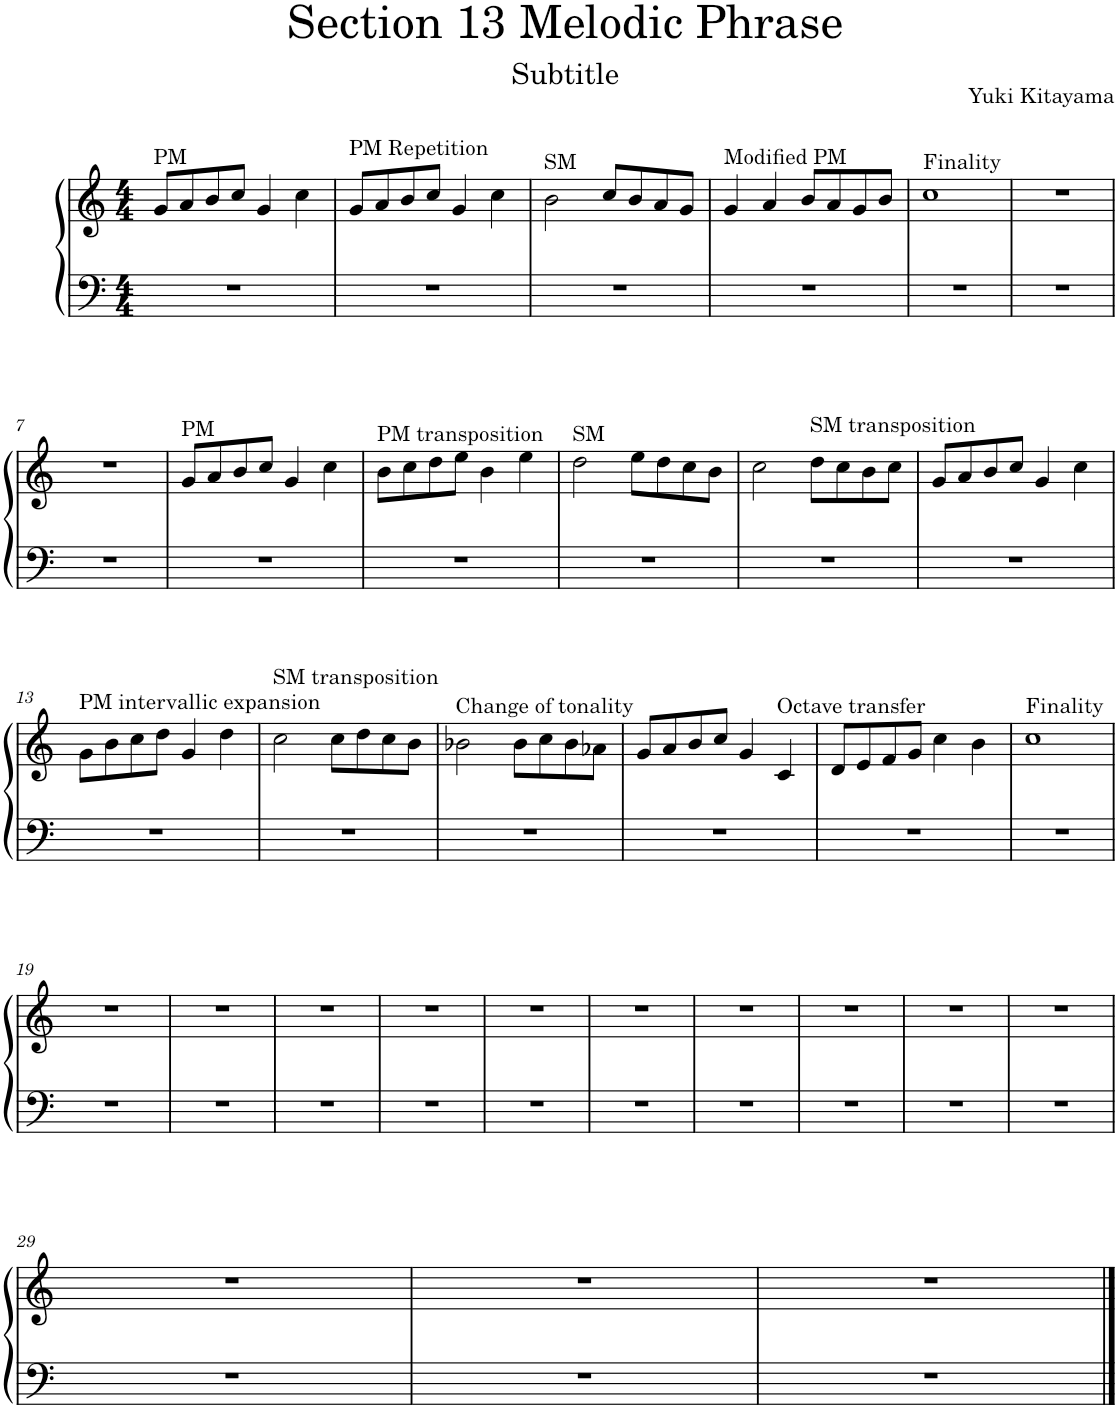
**kern	**kern
*part1	*part1
*staff2	*staff1
*I"Piano	*
*I'Pno.	*
*clefF4	*clefG2
*k[]	*k[]
*M4/4	*M4/4
=1	=1
!	!LO:TX:a:t=PM
1r	8g/L
.	8a/
.	8b/
.	8cc/J
.	4g/
.	4cc\
=2	=2
!	!LO:TX:a:t=PM Repetition
1r	8g/L
.	8a/
.	8b/
.	8cc/J
.	4g/
.	4cc\
=3	=3
!	!LO:TX:a:t=SM
1r	2b\
.	8cc/L
.	8b/
.	8a/
.	8g/J
=4	=4
!	!LO:TX:a:t=Modified PM
1r	4g/
.	4a/
.	8b/L
.	8a/
.	8g/
.	8b/J
=5	=5
!	!LO:TX:a:t=Finality
1r	1cc
=6	=6
1r	1r
!!LO:LB:g=z
=7	=7
1r	1r
=8	=8
!	!LO:TX:a:t=PM
1r	8g/L
.	8a/
.	8b/
.	8cc/J
.	4g/
.	4cc\
=9	=9
!	!LO:TX:a:t=PM transposition
1r	8b\L
.	8cc\
.	8dd\
.	8ee\J
.	4b\
.	4ee\
=10	=10
!	!LO:TX:a:t=SM
1r	2dd\
.	8ee\L
.	8dd\
.	8cc\
.	8b\J
=11	=11
1r	2cc\
!	!LO:TX:a:t=SM transposition
.	8dd\L
.	8cc\
.	8b\
.	8cc\J
=12	=12
1r	8g/L
.	8a/
.	8b/
.	8cc/J
.	4g/
.	4cc\
!!LO:LB:g=z
=13	=13
!	!LO:TX:a:t=PM intervallic expansion
1r	8g\L
.	8b\
.	8cc\
.	8dd\J
.	4g/
.	4dd\
=14	=14
!	!LO:TX:a:t=SM transposition
1r	2cc\
.	8cc\L
.	8dd\
.	8cc\
.	8b\J
=15	=15
!	!LO:TX:a:t=Change of tonality
1r	2b-X\
.	8b-\L
.	8cc\
.	8b-\
.	8a-X\J
=16	=16
1r	8g/L
.	8a/
.	8b/
.	8cc/J
.	4g/
!	!LO:TX:a:t=Octave transfer
.	4c/
=17	=17
1r	8d/L
.	8e/
.	8f/
.	8g/J
.	4cc\
.	4b\
=18	=18
!	!LO:TX:a:t=Finality
1r	1cc
!!LO:LB:g=z
=19	=19
1r	1r
=20	=20
1r	1r
=21	=21
1r	1r
=22	=22
1r	1r
=23	=23
1r	1r
=24	=24
1r	1r
=25	=25
1r	1r
=26	=26
1r	1r
=27	=27
1r	1r
=28	=28
1r	1r
!!LO:LB:g=z
=29	=29
1r	1r
=30	=30
1r	1r
=31	=31
1r	1r
==	==
*-	*-
